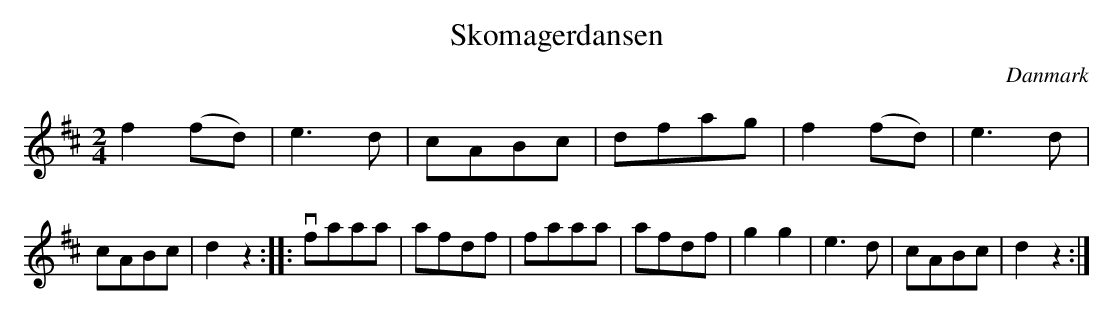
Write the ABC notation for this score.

X:1
T: Skomagerdansen
O:Danmark
M: 2/4
L: 1/8
K: D
f2 (fd)|e3 d|cABc|dfag|f2 (fd)|e3 d|cABc|d2 z2:|\
|:!downbow!faaa|afdf|faaa|afdf|g2 g2|e3 d|cABc|d2 z2:|
